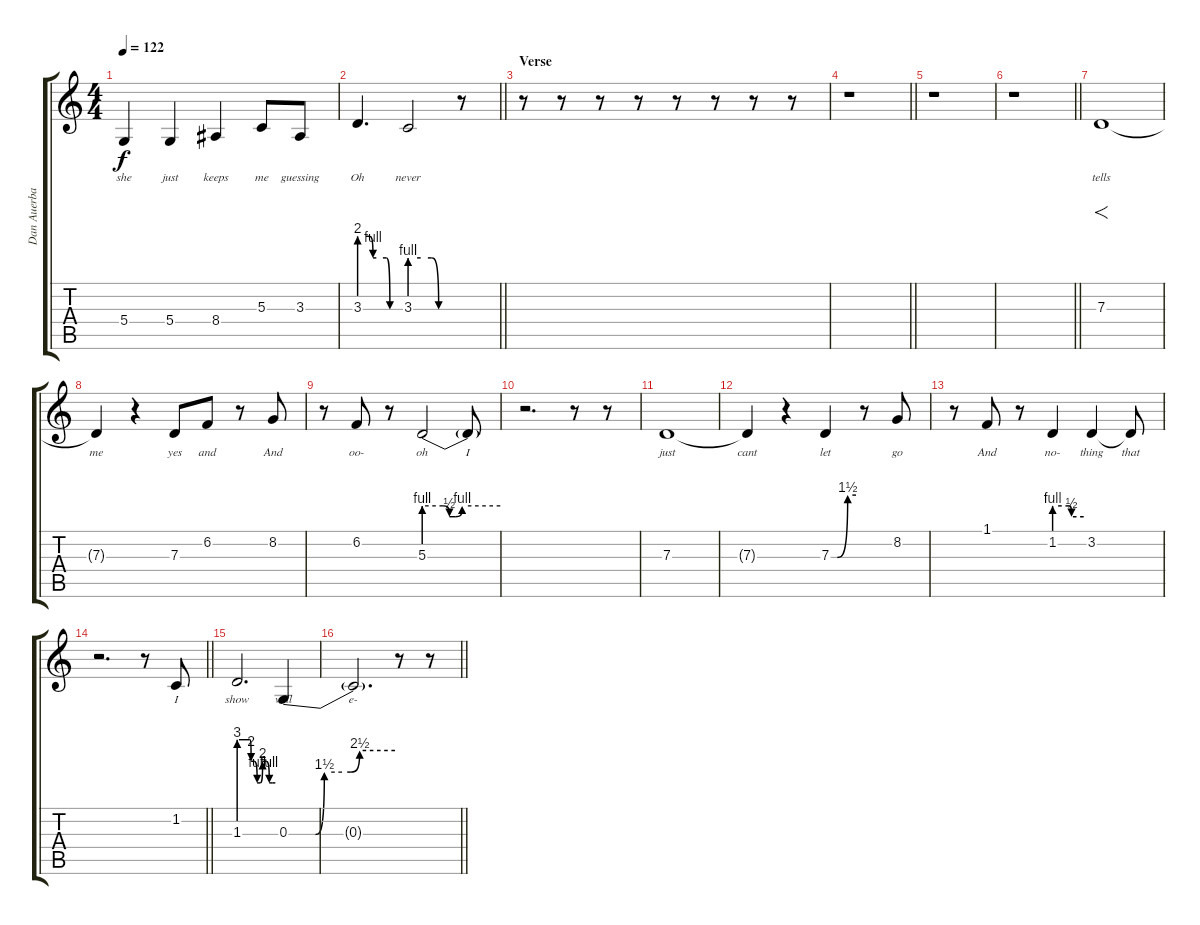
\track ("Dan Auerbach" "Dan Auerba") {instrument altosax}
\staff {score tabs}
\tuning (E4 B3 G3 D3 A2 E2) {hide}
\ts (4 4)
\tempo 122
\clef g2
\ks c
5.4.4{lyrics (0 "she") lyrics (1 "") lyrics (2 "") lyrics (3 "") lyrics (4 "") dy f} 5.4.4{lyrics (0 "just") lyrics (1 "") lyrics (2 "") lyrics (3 "") lyrics (4 "")} 8.4.4{lyrics (0 "keeps") lyrics (1 "") lyrics (2 "") lyrics (3 "") lyrics (4 "")} 5.3.8{lyrics (0 "me") lyrics (1 "") lyrics (2 "") lyrics (3 "") lyrics (4 "")} 3.3.8{lyrics (0 "guessing") lyrics (1 "") lyrics (2 "") lyrics (3 "") lyrics (4 "")} |
\barLineRight lightlight
3.3{be (custom 0 8 15 8 20 4 25 4 40 4 45 0 60 0)}.4{d lyrics (0 "Oh") lyrics (1 "") lyrics (2 "") lyrics (3 "") lyrics (4 "")} 3.3{be (custom 0 4 15 4 30 4 40 0 60 0)}.2{lyrics (0 "never") lyrics (1 "") lyrics (2 "") lyrics (3 "") lyrics (4 "")} r.8 |
\section ("" "Verse")
r.8 r.8 r.8 r.8 r.8 r.8 r.8 r.8 |
\barLineRight lightlight
r.1 |
r.1 |
\barLineRight lightlight
r.1 |
7.3.1{f lyrics (0 "tells") lyrics (1 "") lyrics (2 "") lyrics (3 "") lyrics (4 "")} |
7.3{t}.4{lyrics (0 "me") lyrics (1 "") lyrics (2 "") lyrics (3 "") lyrics (4 "")} r.4 7.3.8{lyrics (0 "yes") lyrics (1 "") lyrics (2 "") lyrics (3 "") lyrics (4 "")} 6.2.8{lyrics (0 "and") lyrics (1 "") lyrics (2 "") lyrics (3 "") lyrics (4 "")} r.8 8.2.8{lyrics (0 "And") lyrics (1 "") lyrics (2 "") lyrics (3 "") lyrics (4 "")} |
r.8 6.2.8{lyrics (0 "oo-") lyrics (1 "") lyrics (2 "") lyrics (3 "") lyrics (4 "")} r.8 5.3{be (custom 0 4 15 4 20 2 25 2 30 4 60 4)}.2{lyrics (0 "oh") lyrics (1 "") lyrics (2 "") lyrics (3 "") lyrics (4 "")} 5.3{t}.8{lyrics (0 "I") lyrics (1 "") lyrics (2 "") lyrics (3 "") lyrics (4 "")} |
r.2{d} r.8 r.8 |
7.3.1{lyrics (0 "just") lyrics (1 "") lyrics (2 "") lyrics (3 "") lyrics (4 "")} |
7.3{t}.4{lyrics (0 "cant") lyrics (1 "") lyrics (2 "") lyrics (3 "") lyrics (4 "")} r.4 7.3{be (custom 0 0 15 0 40 6 60 6)}.4{lyrics (0 "let") lyrics (1 "") lyrics (2 "") lyrics (3 "") lyrics (4 "")} r.8 8.2.8{lyrics (0 "go") lyrics (1 "") lyrics (2 "") lyrics (3 "") lyrics (4 "")} |
r.8 1.1.8{lyrics (0 "And") lyrics (1 "") lyrics (2 "") lyrics (3 "") lyrics (4 "")} r.8 1.2{be (custom 0 4 15 4 30 4 35 2 60 2)}.4{lyrics (0 "no-") lyrics (1 "") lyrics (2 "") lyrics (3 "") lyrics (4 "")} 3.2.4{lyrics (0 "thing") lyrics (1 "") lyrics (2 "") lyrics (3 "") lyrics (4 "")} 3.2{t}.8{lyrics (0 "that") lyrics (1 "") lyrics (2 "") lyrics (3 "") lyrics (4 "")} |
\barLineRight lightlight
r.2{d} r.8 1.2.8{lyrics (0 "I") lyrics (1 "") lyrics (2 "") lyrics (3 "") lyrics (4 "")} |
1.3{be (custom 0 12 10 12 18 12 20 8 25 8 30 4 35 4 39 8 45 8 50 4 55 4 60 4)}.2{d lyrics (0 "show") lyrics (1 "") lyrics (2 "") lyrics (3 "") lyrics (4 "")} 0.3{be (custom 0 0 15 0 20 6 30 6 35 6 40 10 60 10)}.4{lyrics (0 "will") lyrics (1 "") lyrics (2 "") lyrics (3 "") lyrics (4 "")} |
\barLineRight lightlight
0.3{t}.2{d lyrics (0 "e-") lyrics (1 "") lyrics (2 "") lyrics (3 "") lyrics (4 "")} r.8 r.8
